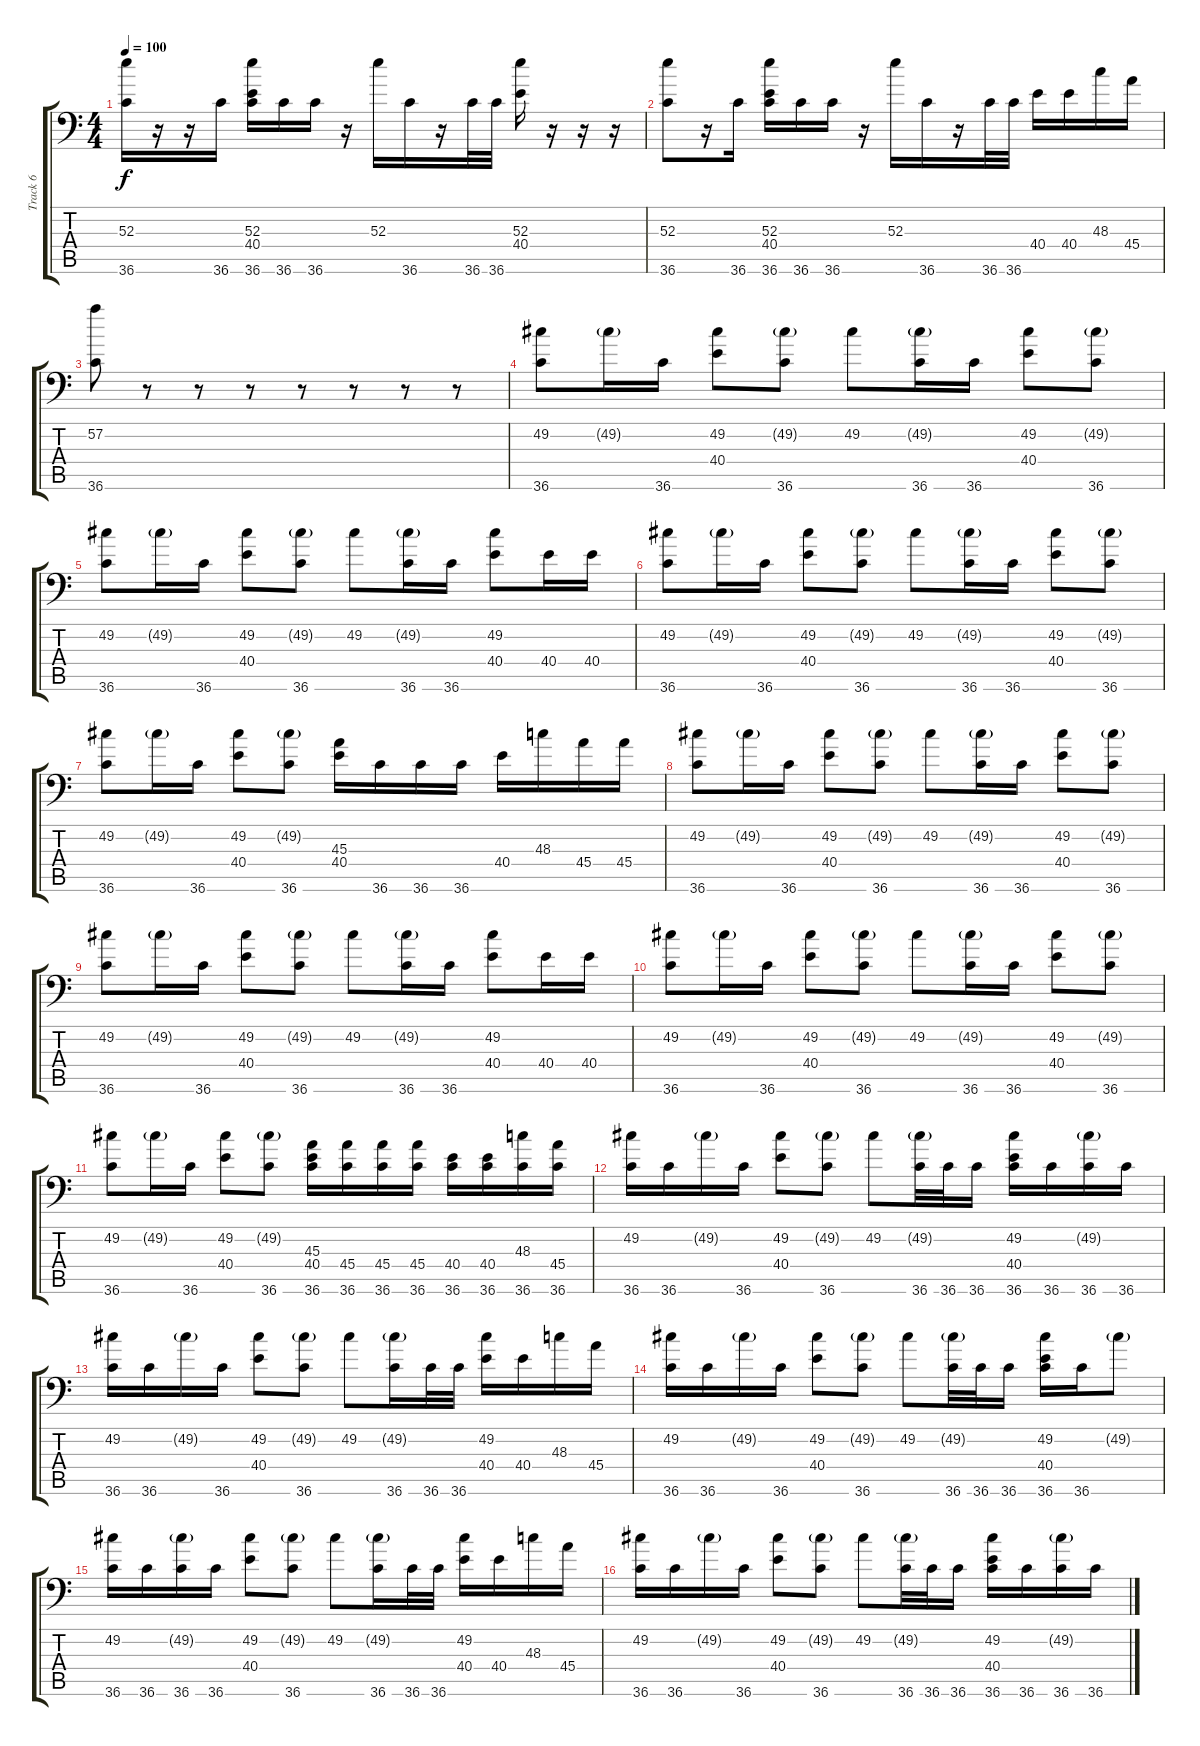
\track ("Track 6" "Track 6") {instrument acousticgrandpiano}
\staff {score tabs}
\tuning (C-1 C-1 C-1 C-1 C-1 C-1) {hide}
\ts (4 4)
\tempo 100
\clef f4
\ks c
(52.3 36.6).16{dy f} r.16 r.16 36.6.16 (52.3 40.4 36.6).16 36.6.16 36.6.16 r.16 52.3.16 36.6.16 r.16 36.6.32 36.6.32 (52.3 40.4).16 r.16 r.16 r.16 |
(52.3 36.6).8 r.16 36.6.16 (52.3 40.4 36.6).16 36.6.16 36.6.16 r.16 52.3.16 36.6.16 r.16 36.6.32 36.6.32 40.4.16 40.4.16 48.3.16 45.4.16 |
(57.2 36.6).8 r.8 r.8 r.8 r.8 r.8 r.8 r.8 |
(49.2 36.6).8 49.2{g}.16 36.6.16 (49.2 40.4).8 (49.2{g} 36.6).8 49.2.8 (49.2{g} 36.6).16 36.6.16 (49.2 40.4).8 (49.2{g} 36.6).8 |
(49.2 36.6).8 49.2{g}.16 36.6.16 (49.2 40.4).8 (49.2{g} 36.6).8 49.2.8 (49.2{g} 36.6).16 36.6.16 (49.2 40.4).8 40.4.16 40.4.16 |
(49.2 36.6).8 49.2{g}.16 36.6.16 (49.2 40.4).8 (49.2{g} 36.6).8 49.2.8 (49.2{g} 36.6).16 36.6.16 (49.2 40.4).8 (49.2{g} 36.6).8 |
(49.2 36.6).8 49.2{g}.16 36.6.16 (49.2 40.4).8 (49.2{g} 36.6).8 (45.3 40.4).16 36.6.16 36.6.16 36.6.16 40.4.16 48.3.16 45.4.16 45.4.16 |
(49.2 36.6).8 49.2{g}.16 36.6.16 (49.2 40.4).8 (49.2{g} 36.6).8 49.2.8 (49.2{g} 36.6).16 36.6.16 (49.2 40.4).8 (49.2{g} 36.6).8 |
(49.2 36.6).8 49.2{g}.16 36.6.16 (49.2 40.4).8 (49.2{g} 36.6).8 49.2.8 (49.2{g} 36.6).16 36.6.16 (49.2 40.4).8 40.4.16 40.4.16 |
(49.2 36.6).8 49.2{g}.16 36.6.16 (49.2 40.4).8 (49.2{g} 36.6).8 49.2.8 (49.2{g} 36.6).16 36.6.16 (49.2 40.4).8 (49.2{g} 36.6).8 |
(49.2 36.6).8 49.2{g}.16 36.6.16 (49.2 40.4).8 (49.2{g} 36.6).8 (45.3 40.4 36.6).16 (45.4 36.6).16 (45.4 36.6).16 (45.4 36.6).16 (40.4 36.6).16 (40.4 36.6).16 (48.3 36.6).16 (45.4 36.6).16 |
(49.2 36.6).16 36.6.16 49.2{g}.16 36.6.16 (49.2 40.4).8 (49.2{g} 36.6).8 49.2.8 (49.2{g} 36.6).32 36.6.32 36.6.16 (49.2 40.4 36.6).16 36.6.16 (49.2{g} 36.6).16 36.6.16 |
(49.2 36.6).16 36.6.16 49.2{g}.16 36.6.16 (49.2 40.4).8 (49.2{g} 36.6).8 49.2.8 (49.2{g} 36.6).16 36.6.32 36.6.32 (49.2 40.4).16 40.4.16 48.3.16 45.4.16 |
(49.2 36.6).16 36.6.16 49.2{g}.16 36.6.16 (49.2 40.4).8 (49.2{g} 36.6).8 49.2.8 (49.2{g} 36.6).32 36.6.32 36.6.16 (49.2 40.4 36.6).16 36.6.16 49.2{g}.8 |
(49.2 36.6).16 36.6.16 (49.2{g} 36.6).16 36.6.16 (49.2 40.4).8 (49.2{g} 36.6).8 49.2.8 (49.2{g} 36.6).16 36.6.32 36.6.32 (49.2 40.4).16 40.4.16 48.3.16 45.4.16 |
(49.2 36.6).16 36.6.16 49.2{g}.16 36.6.16 (49.2 40.4).8 (49.2{g} 36.6).8 49.2.8 (49.2{g} 36.6).32 36.6.32 36.6.16 (49.2 40.4 36.6).16 36.6.16 (49.2{g} 36.6).16 36.6.16
